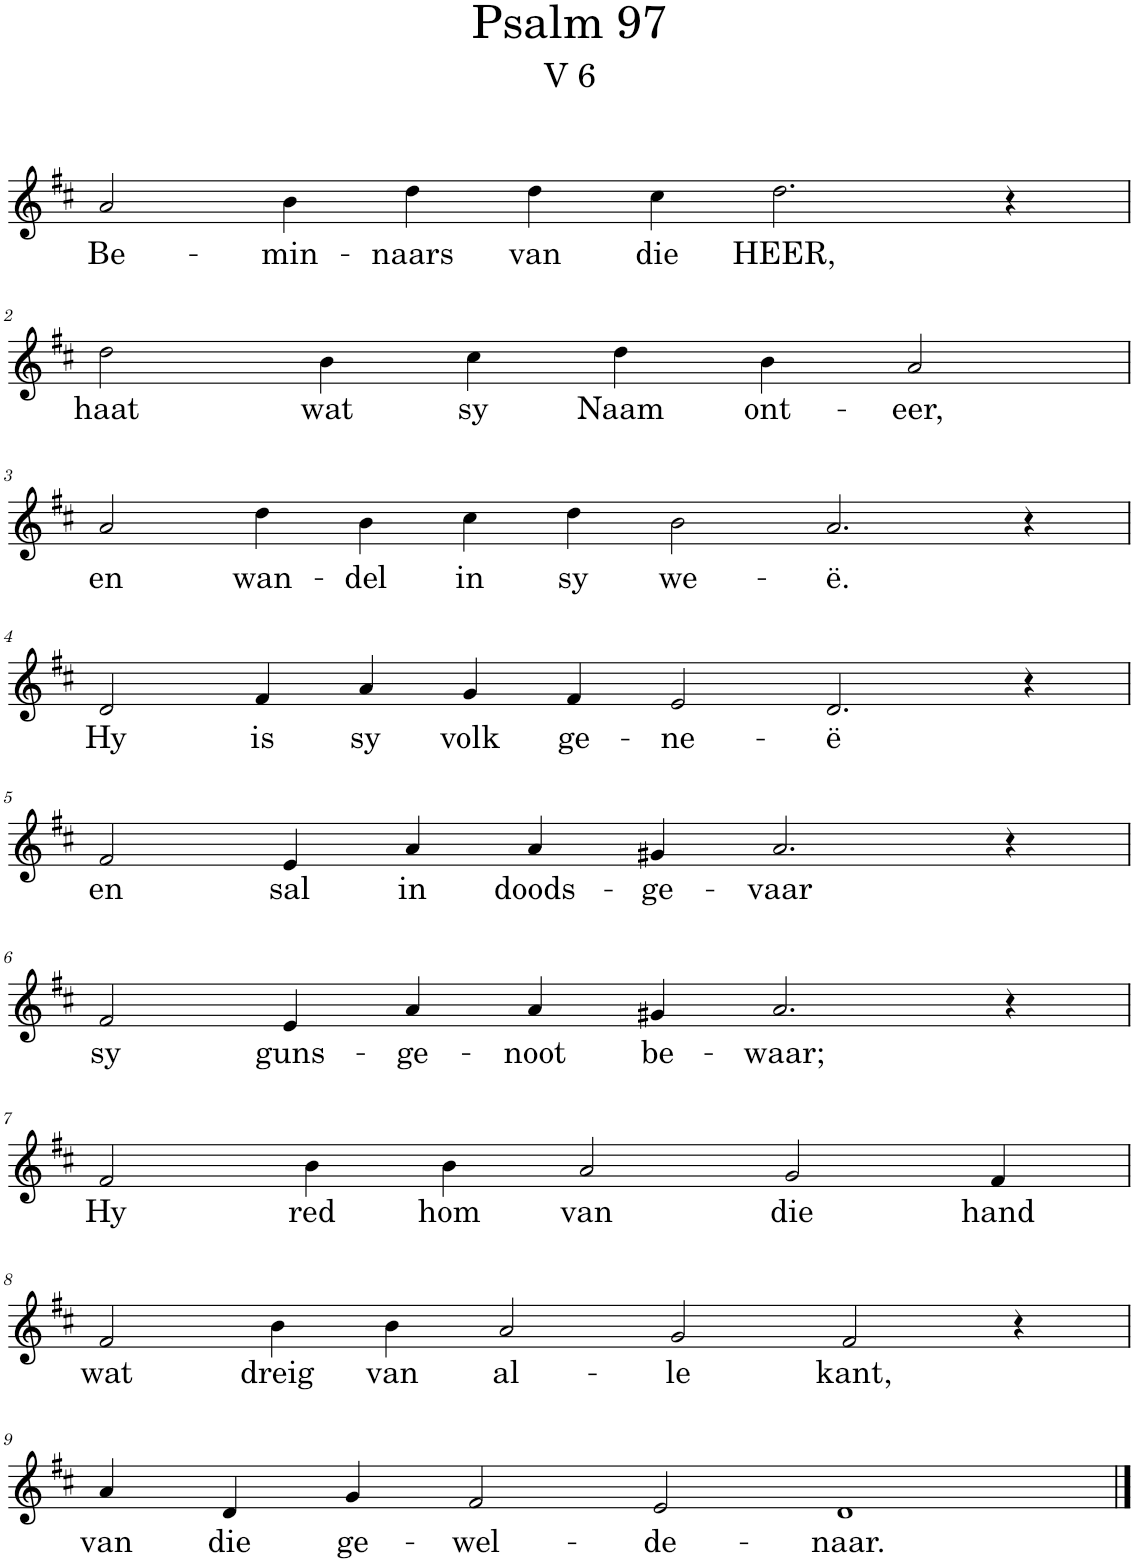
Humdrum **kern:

**kern	**text
*part1	*part1
*staff1	*staff1
*I"Pipe Organ	*
*I'Org.	*
*clefG2	*
*k[f#c#]	*
*M10/4	*
=1	=1
!	!LO:LY:b
2a/	Be-
!	!LO:LY:b
4b\	-min-
!	!LO:LY:b
4dd\	-naars
!	!LO:LY:b
4dd\	van
!	!LO:LY:b
4cc#\	die
!	!LO:LY:b
2.dd\	HEER,
4r	.
!!LO:LB:g=z
=2	=2
*M8/4	*
!	!LO:LY:b
2dd\	haat
!	!LO:LY:b
4b\	wat
!	!LO:LY:b
4cc#\	sy
!	!LO:LY:b
4dd\	Naam
!	!LO:LY:b
4b\	ont-
!	!LO:LY:b
2a/	-eer,
!!LO:LB:g=z
=3	=3
*M12/4	*
!	!LO:LY:b
2a/	en
!	!LO:LY:b
4dd\	wan-
!	!LO:LY:b
4b\	-del
!	!LO:LY:b
4cc#\	in
!	!LO:LY:b
4dd\	sy
!	!LO:LY:b
2b\	we-
!	!LO:LY:b
2.a/	-ë.
4r	.
!!LO:LB:g=z
=4	=4
!	!LO:LY:b
2d/	Hy
!	!LO:LY:b
4f#/	is
!	!LO:LY:b
4a/	sy
!	!LO:LY:b
4g/	volk
!	!LO:LY:b
4f#/	ge-
!	!LO:LY:b
2e/	-ne-
!	!LO:LY:b
2.d/	-ë
4r	.
!!LO:LB:g=z
=5	=5
*M10/4	*
!	!LO:LY:b
2f#/	en
!	!LO:LY:b
4e/	sal
!	!LO:LY:b
4a/	in
!	!LO:LY:b
4a/	doods-
!	!LO:LY:b
4g#X/	-ge-
!	!LO:LY:b
2.a/	-vaar
4r	.
!!LO:LB:g=z
=6	=6
!	!LO:LY:b
2f#/	sy
!	!LO:LY:b
4e/	guns-
!	!LO:LY:b
4a/	-ge-
!	!LO:LY:b
4a/	-noot
!	!LO:LY:b
4g#X/	be-
!	!LO:LY:b
2.a/	-waar;
4r	.
!!LO:LB:g=z
=7	=7
*M9/4	*
!	!LO:LY:b
2f#/	Hy
!	!LO:LY:b
4b\	red
!	!LO:LY:b
4b\	hom
!	!LO:LY:b
2a/	van
!	!LO:LY:b
2g/	die
!	!LO:LY:b
4f#/	hand
!!LO:LB:g=z
=8	=8
*M12/4	*
!	!LO:LY:b
2f#/	wat
!	!LO:LY:b
4b\	dreig
!	!LO:LY:b
4b\	van
!	!LO:LY:b
2a/	al-
!	!LO:LY:b
2g/	-le
!	!LO:LY:b
2f#/	kant,
4r	.
!!LO:LB:g=z
=9	=9
*M12/4	*
!	!LO:LY:b
4a/	van
!	!LO:LY:b
4d/	die
!	!LO:LY:b
4g/	ge-
!	!LO:LY:b
2f#/	-wel-
!	!LO:LY:b
2e/	-de-
!	!LO:LY:b
1d	-naar.
==	==
*-	*-
